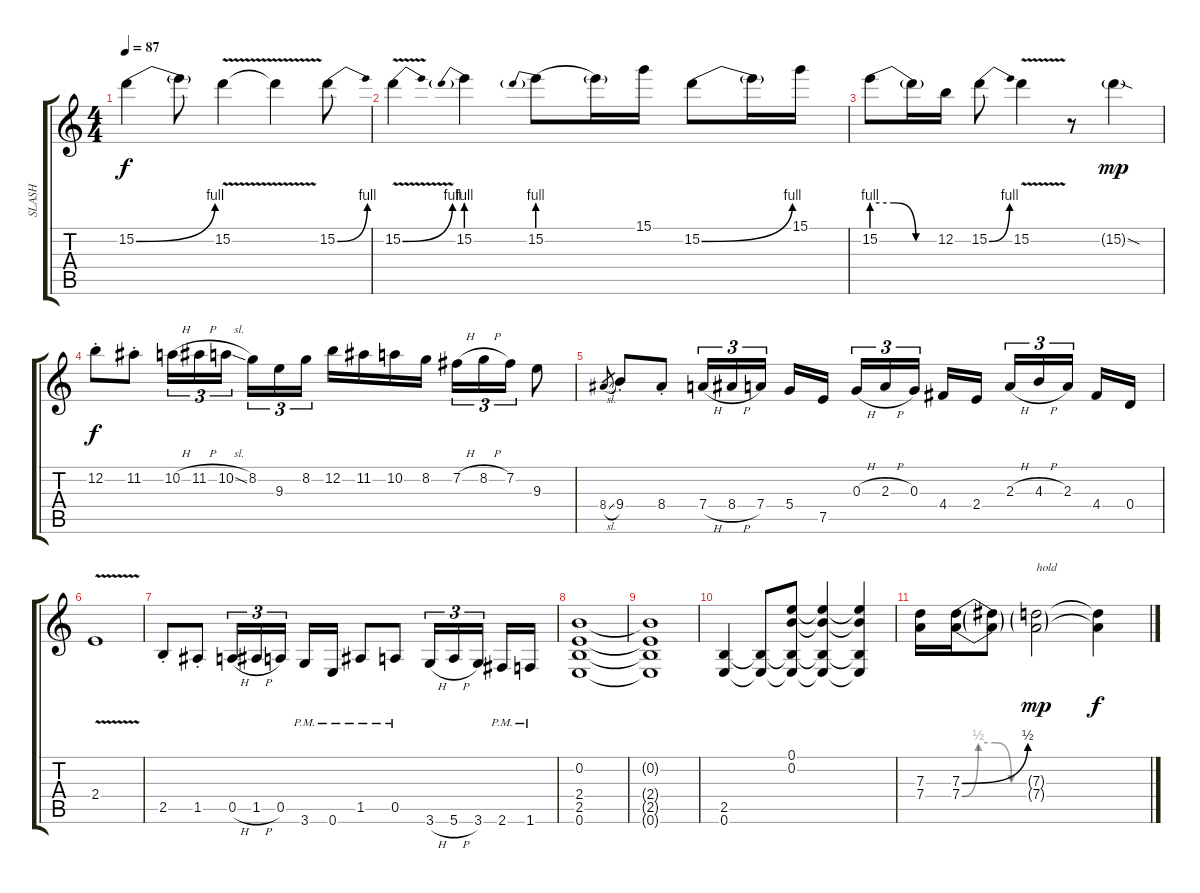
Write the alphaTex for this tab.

\track ("SLASH" "SLASH") {instrument electricguitarjazz}
\staff {score tabs}
\tuning (E4 B3 G3 D3 A2 E2) {hide}
\ts (4 4)
\tempo 87
\clef g2
\ks c
15.2{be (bend 0 0 60 4)}.4{dy f} 15.2{t}.8 15.2{v}.4 15.2{t}.4 15.2{be (bend 0 0 60 4)}.8 |
15.2{be (bend 0 0 60 4) v}.4 15.2{be (prebend 0 4 60 4)}.4 15.2{be (prebend 0 4 60 4)}.8 15.2{t}.16 15.1.16 15.2{be (bend 0 0 60 4)}.8 15.2{t}.16 15.1.16 |
15.2{be (custom 0 4 20 4 40 0 60 0)}.8 15.2{t}.16 12.2.16 15.2{be (bend 0 0 60 4)}.8 15.2{v}.4 r.8 15.2{sod g}.4{dy mp} |
12.2{st}.8{dy f} 11.2{st}.8 10.2{h}.16{tu (3 2)} 11.2{h}.16{tu (3 2)} 10.2{sl}.16{tu (3 2) beam splitsecondary} 8.2.16{tu (3 2)} 9.3.16{tu (3 2)} 8.2.16{tu (3 2)} 12.2.16 11.2.16 10.2.16 8.2.16 7.2{h}.16{tu (3 2)} 8.2{h}.16{tu (3 2)} 7.2.16{tu (3 2)} 9.3.8 |
8.4{sl}.8{gr} 9.4{st}.8 8.4{st}.8 7.4{h}.16{tu (3 2)} 8.4{h}.16{tu (3 2)} 7.4.16{tu (3 2) beam splitsecondary} 5.4.16 7.5.16 0.3{h}.16{tu (3 2)} 2.3{h}.16{tu (3 2)} 0.3.16{tu (3 2) beam splitsecondary} 4.4.16 2.4.16 2.3{h}.16{tu (3 2)} 4.3{h}.16{tu (3 2)} 2.3.16{tu (3 2) beam splitsecondary} 4.4.16 0.4.16 |
2.4{v}.1 |
2.5{st}.8 1.5{st}.8 0.5{h}.16{tu (3 2)} 1.5{h}.16{tu (3 2)} 0.5.16{tu (3 2) beam splitsecondary} 3.6{pm}.16 0.6{pm}.16 1.5{pm}.8 0.5{pm}.8 3.6{h}.16{tu (3 2)} 5.6{h}.16{tu (3 2)} 3.6.16{tu (3 2) beam splitsecondary} 2.6{pm}.16 1.6{pm}.16 |
(0.2 2.4 2.5 0.6).1 |
(0.2{t} 2.4{t} 2.5{t} 0.6{t}).1 |
(2.5 0.6).4 (2.5{t} 0.6{t}).8 (0.1 0.2 2.5{t} 0.6{t}).8 (0.1{t} 0.2{t} 2.5{t} 0.6{t}).4 (0.1{t} 0.2{t} 2.5{t} 0.6{t}).4 |
(7.3 7.4).16 (7.3{be (bend 0 0 60 2)} 7.4{be (custom 0 0 15 2 30 2 45 0 60 0)}).16 (7.3{t} 7.4{t}).8 (7.3{g} 7.4{g}).2{txt "hold" dy mp} (7.3{t} 7.4{t}).4{dy f}
